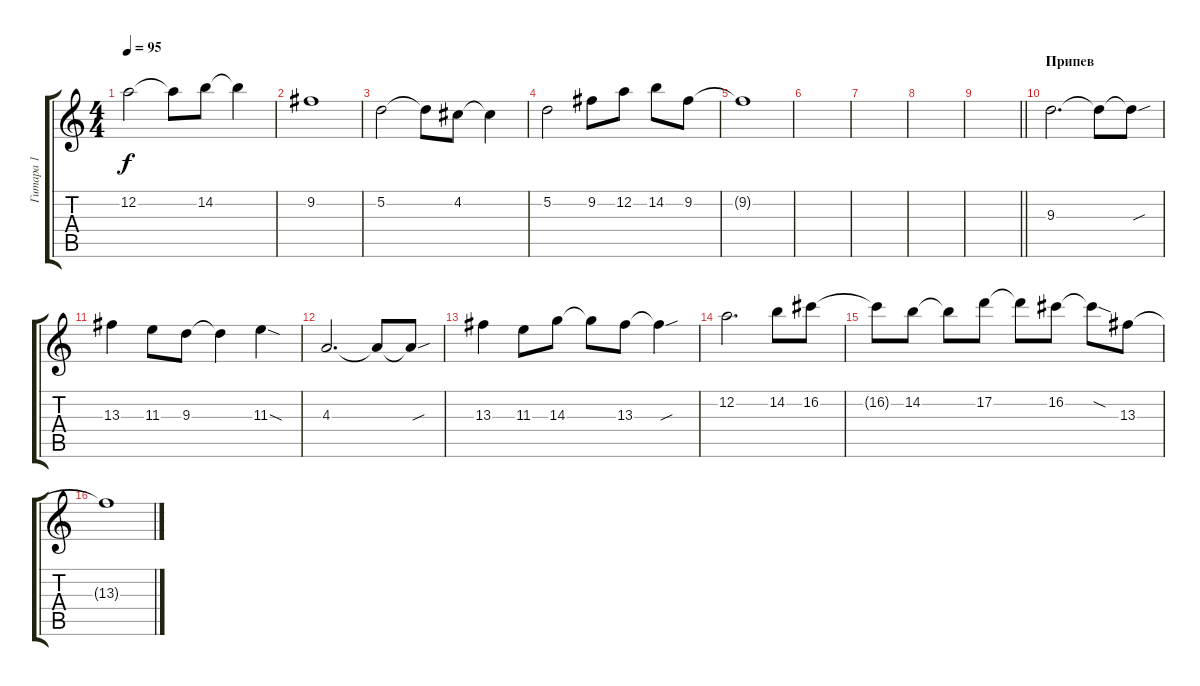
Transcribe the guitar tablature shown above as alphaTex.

\track ("Гитара 1" "Гитара 1") {instrument distortionguitar}
\staff {score tabs}
\tuning (D4 A3 F3 C3 G2 D2) {hide}
\ts (4 4)
\tempo 95
\clef g2
\ks c
12.2.2{dy f} 12.2{t}.8 14.2.8 14.2{t}.4 |
9.2.1 |
5.2.2 5.2{t}.8 4.2.8 4.2{t}.4 |
5.2.2 9.2.8 12.2.8 14.2.8 9.2.8 |
9.2{t}.1 |
|
|
|
\barLineRight lightlight
|
\section ("" "Припев")
9.3.2{d volume 16} 9.3{t}.8 9.3{sou t}.8 |
13.3.4 11.3.8 9.3.8 9.3{t}.4 11.3{sod}.4 |
4.3.2{d} 4.3{t}.8 4.3{sou t}.8 |
13.3.4 11.3.8 14.3.8 14.3{t}.8 13.3.8 13.3{sou t}.4 |
12.2.2{d} 14.2.8 16.2.8 |
16.2{t}.8 14.2.8 14.2{t}.8 17.2.8 17.2{t}.8 16.2.8 16.2{sod t}.8 13.3.8 |
13.3{t}.1
